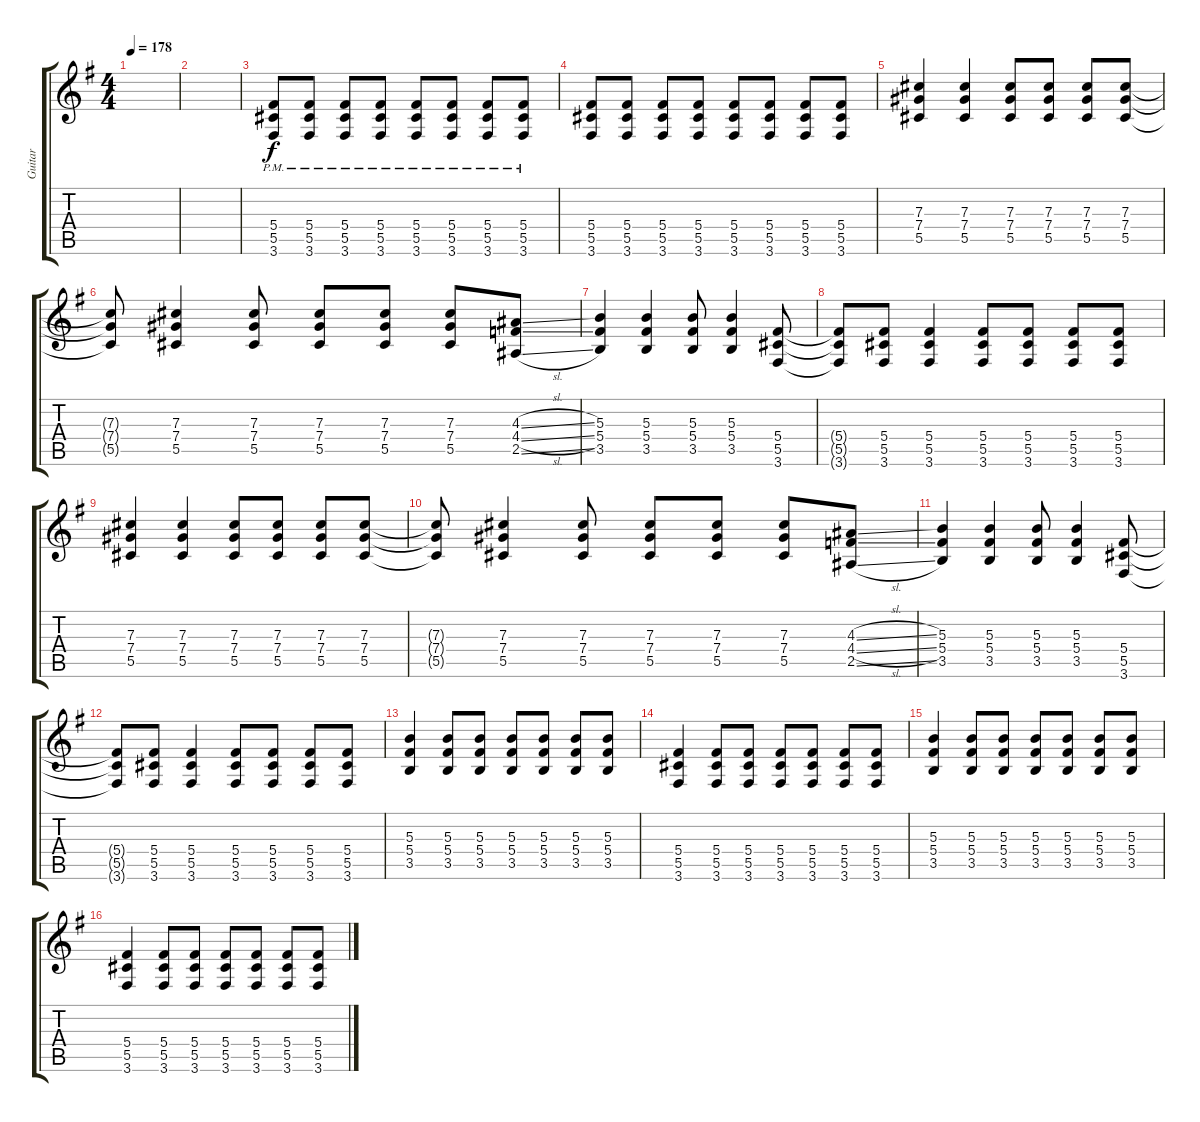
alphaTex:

\track ("Guitar" "Guitar") {instrument distortionguitar}
\staff {score tabs}
\tuning (Eb4 Bb3 Gb3 Db3 Ab2 Eb2) {hide}
\ts (4 4)
\tempo 178
\clef g2
\ks g
|
|
(5.4{pm} 5.5{pm} 3.6{pm}).8 (5.4{pm} 5.5{pm} 3.6{pm}).8 (5.4{pm} 5.5{pm} 3.6{pm}).8 (5.4{pm} 5.5{pm} 3.6{pm}).8 (5.4{pm} 5.5{pm} 3.6{pm}).8 (5.4{pm} 5.5{pm} 3.6{pm}).8 (5.4{pm} 5.5{pm} 3.6{pm}).8 (5.4{pm} 5.5{pm} 3.6{pm}).8 |
(5.4 5.5 3.6).8 (5.4 5.5 3.6).8 (5.4 5.5 3.6).8 (5.4 5.5 3.6).8 (5.4 5.5 3.6).8 (5.4 5.5 3.6).8 (5.4 5.5 3.6).8 (5.4 5.5 3.6).8 |
(7.3 7.4 5.5).4 (7.3 7.4 5.5).4 (7.3 7.4 5.5).8 (7.3 7.4 5.5).8 (7.3 7.4 5.5).8 (7.3 7.4 5.5).8 |
(7.3{t} 7.4{t} 5.5{t}).8 (7.3 7.4 5.5).4 (7.3 7.4 5.5).8 (7.3 7.4 5.5).8 (7.3 7.4 5.5).8 (7.3 7.4 5.5).8 (4.3{sl} 4.4{sl} 2.5{sl}).8 |
(5.3 5.4 3.5).4 (5.3 5.4 3.5).4 (5.3 5.4 3.5).8 (5.3 5.4 3.5).4 (5.4 5.5 3.6).8 |
(5.4{t} 5.5{t} 3.6{t}).8 (5.4 5.5 3.6).8 (5.4 5.5 3.6).4 (5.4 5.5 3.6).8 (5.4 5.5 3.6).8 (5.4 5.5 3.6).8 (5.4 5.5 3.6).8 |
(7.3 7.4 5.5).4 (7.3 7.4 5.5).4 (7.3 7.4 5.5).8 (7.3 7.4 5.5).8 (7.3 7.4 5.5).8 (7.3 7.4 5.5).8 |
(7.3{t} 7.4{t} 5.5{t}).8 (7.3 7.4 5.5).4 (7.3 7.4 5.5).8 (7.3 7.4 5.5).8 (7.3 7.4 5.5).8 (7.3 7.4 5.5).8 (4.3{sl} 4.4{sl} 2.5{sl}).8 |
(5.3 5.4 3.5).4 (5.3 5.4 3.5).4 (5.3 5.4 3.5).8 (5.3 5.4 3.5).4 (5.4 5.5 3.6).8 |
(5.4{t} 5.5{t} 3.6{t}).8 (5.4 5.5 3.6).8 (5.4 5.5 3.6).4 (5.4 5.5 3.6).8 (5.4 5.5 3.6).8 (5.4 5.5 3.6).8 (5.4 5.5 3.6).8 |
(5.3 5.4 3.5).4 (5.3 5.4 3.5).8 (5.3 5.4 3.5).8 (5.3 5.4 3.5).8 (5.3 5.4 3.5).8 (5.3 5.4 3.5).8 (5.3 5.4 3.5).8 |
(5.4 5.5 3.6).4 (5.4 5.5 3.6).8 (5.4 5.5 3.6).8 (5.4 5.5 3.6).8 (5.4 5.5 3.6).8 (5.4 5.5 3.6).8 (5.4 5.5 3.6).8 |
(5.3 5.4 3.5).4 (5.3 5.4 3.5).8 (5.3 5.4 3.5).8 (5.3 5.4 3.5).8 (5.3 5.4 3.5).8 (5.3 5.4 3.5).8 (5.3 5.4 3.5).8 |
(5.4 5.5 3.6).4 (5.4 5.5 3.6).8 (5.4 5.5 3.6).8 (5.4 5.5 3.6).8 (5.4 5.5 3.6).8 (5.4 5.5 3.6).8 (5.4 5.5 3.6).8
